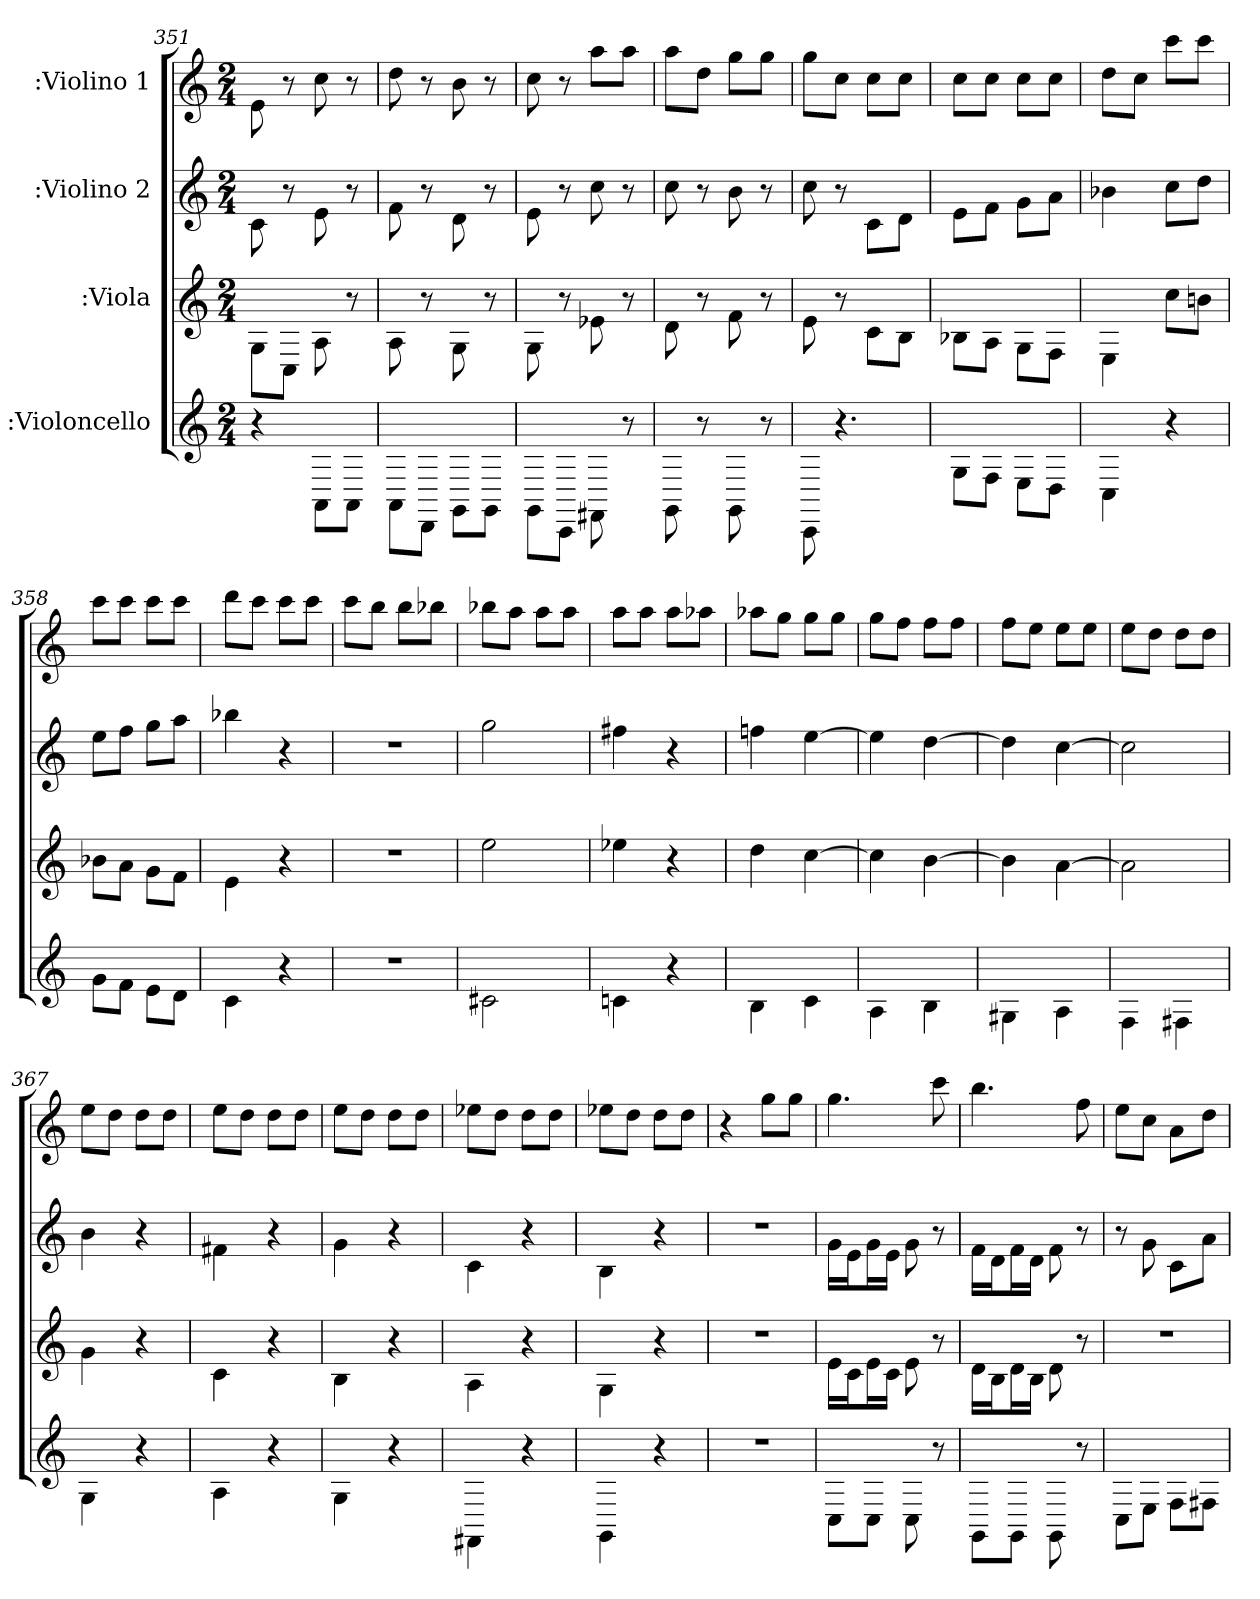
**kern	**kern	**kern	**kern
*part4	*part3	*part2	*part1
*staff4	*staff3	*staff2	*staff1
*I":Violoncello	*I":Viola	*I":Violino 2	*I":Violino 1
*k[]	*k[]	*k[]	*k[]
*C:	*C:	*C:	*C:
*M2/4	*M2/4	*M2/4	*M2/4
=351	=351	=351	=351
4r	8G\L	8c\	8e\
.	8C\J	8r	8r
8AA\L	8A\	8e\	8cc\
8AA\J	8r	8r	8r
=352	=352	=352	=352
8AA\L	8A\	8f\	8dd\
8DD\J	8r	8r	8r
8GG\L	8G\	8d\	8b\
8GG\J	8r	8r	8r
=353	=353	=353	=353
8GG\L	8G\	8e\	8cc\
8CC\J	8r	8r	8r
8FF#X\	8e-X\	8cc\	8aa\L
8r	8r	8r	8aa\J
=354	=354	=354	=354
8GG\	8d\	8cc\	8aa\L
8r	8r	8r	8dd\J
8GG\	8f\	8b\	8gg\L
8r	8r	8r	8gg\J
=355	=355	=355	=355
8CC\	8e\	8cc\	8gg\L
4.r	8r	8r	8cc\J
.	8c\L	8c\L	8cc\L
.	8B\J	8d\J	8cc\J
=356	=356	=356	=356
8G\L	8B-X\L	8e\L	8cc\L
8F\J	8A\J	8f\J	8cc\J
8E\L	8G\L	8g\L	8cc\L
8D\J	8F\J	8a\J	8cc\J
=357	=357	=357	=357
4C\	4E\	4b-X\	8dd\L
.	.	.	8cc\J
4r	8cc\L	8cc\L	8ccc\L
.	8bn\J	8dd\J	8ccc\J
=358	=358	=358	=358
8g\L	8b-X\L	8ee\L	8ccc\L
8f\J	8a\J	8ff\J	8ccc\J
8e\L	8g\L	8gg\L	8ccc\L
8d\J	8f\J	8aa\J	8ccc\J
=359	=359	=359	=359
4c\	4e\	4bb-X\	8ddd\L
.	.	.	8ccc\J
4r	4r	4r	8ccc\L
.	.	.	8ccc\J
=360	=360	=360	=360
2r	2r	2r	8ccc\L
.	.	.	8bb\J
.	.	.	8bb\L
.	.	.	8bb-X\J
=361	=361	=361	=361
2c#X\	2ee\	2gg\	8bb-X\L
.	.	.	8aa\J
.	.	.	8aa\L
.	.	.	8aa\J
=362	=362	=362	=362
4cn\	4ee-X\	4ff#X\	8aa\L
.	.	.	8aa\J
4r	4r	4r	8aa\L
.	.	.	8aa-X\J
=363	=363	=363	=363
4B\	4dd\	4ffn\	8aa-X\L
.	.	.	8gg\J
4c\	[4cc\	[4ee\	8gg\L
.	.	.	8gg\J
=364	=364	=364	=364
4A\	4cc\]	4ee\]	8gg\L
.	.	.	8ff\J
4B\	[4b\	[4dd\	8ff\L
.	.	.	8ff\J
=365	=365	=365	=365
4G#X\	4b\]	4dd\]	8ff\L
.	.	.	8ee\J
4A\	[4a\	[4cc\	8ee\L
.	.	.	8ee\J
=366	=366	=366	=366
4F\	2a\]	2cc\]	8ee\L
.	.	.	8dd\J
4F#X\	.	.	8dd\L
.	.	.	8dd\J
=367	=367	=367	=367
4G\	4g\	4b\	8ee\L
.	.	.	8dd\J
4r	4r	4r	8dd\L
.	.	.	8dd\J
=368	=368	=368	=368
4A\	4c\	4f#X\	8ee\L
.	.	.	8dd\J
4r	4r	4r	8dd\L
.	.	.	8dd\J
=369	=369	=369	=369
4G\	4B\	4g\	8ee\L
.	.	.	8dd\J
4r	4r	4r	8dd\L
.	.	.	8dd\J
=370	=370	=370	=370
4FF#X\	4A\	4c\	8ee-X\L
.	.	.	8dd\J
4r	4r	4r	8dd\L
.	.	.	8dd\J
=371	=371	=371	=371
4GG\	4G\	4B\	8ee-X\L
.	.	.	8dd\J
4r	4r	4r	8dd\L
.	.	.	8dd\J
=372	=372	=372	=372
2r	2r	2r	4r
.	.	.	8gg\L
.	.	.	8gg\J
=373	=373	=373	=373
8C\L	16e\LL	16g\LL	4.gg\
.	16c\J	16e\J	.
8C\J	16e\L	16g\L	.
.	16c\JJ	16e\JJ	.
8C\	8e\	8g\	.
8r	8r	8r	8ccc\
=374	=374	=374	=374
8GG\L	16d\LL	16f\LL	4.bb\
.	16B\J	16d\J	.
8GG\J	16d\L	16f\L	.
.	16B\JJ	16d\JJ	.
8GG\	8d\	8f\	.
8r	8r	8r	8ff\
=375	=375	=375	=375
8C\L	2r	8r	8ee\L
8E\J	.	8g\	8cc\J
8F\L	.	8c\L	8a\L
8F#X\J	.	8a\J	8dd\J
=	=	=	=
*-	*-	*-	*-
